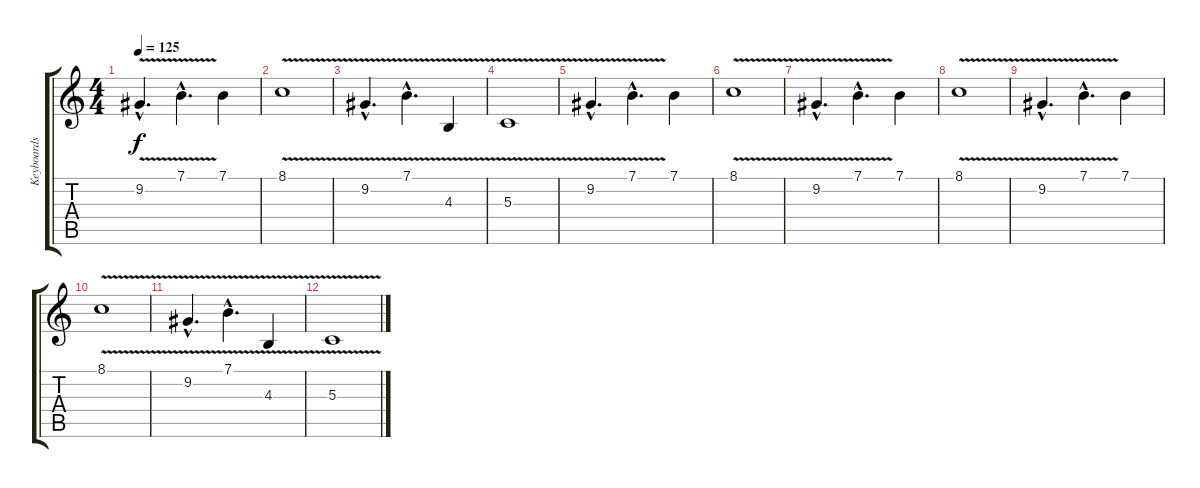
\track ("Keyboards" "Keyboards") {instrument vibraphone}
\staff {score tabs}
\tuning (E4 B3 G3 D3 A2 E2) {hide}
\ts (4 4)
\tempo 125
\clef g2
\ks c
9.2{v hac}.4{d dy f} 7.1{v hac}.4{d} 7.1.4 |
8.1{v}.1 |
9.2{v hac}.4{d} 7.1{v hac}.4{d} 4.3{v}.4 |
5.3{v}.1 |
9.2{v hac}.4{d} 7.1{v hac}.4{d} 7.1.4 |
8.1{v}.1 |
9.2{v hac}.4{d} 7.1{v hac}.4{d} 7.1.4 |
8.1{v}.1 |
9.2{v hac}.4{d} 7.1{v hac}.4{d} 7.1.4 |
8.1{v}.1 |
9.2{v hac}.4{d} 7.1{v hac}.4{d} 4.3{v}.4 |
5.3{v}.1
